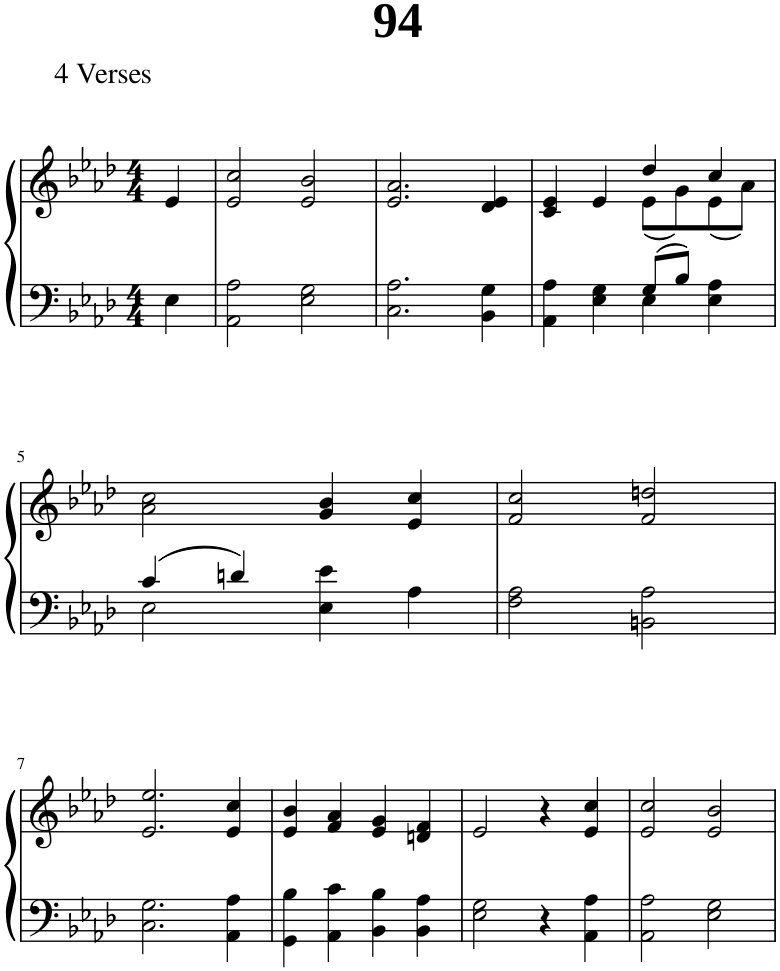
**kern	**kern
*part1	*part1
*staff2	*staff1
*I"Piano	*
*I'Pno.	*
*clefF4	*clefG2
*k[b-e-a-d-]	*k[b-e-a-d-]
*M4/4	*M4/4
=1	=1
4E-\	4e-/
=2	=2
2AA-\ 2A-\	2e-/ 2cc/
2E-\ 2G\	2e-/ 2b-/
=3	=3
2.C\ 2.A-\	2.e-/ 2.a-/
4BB-\ 4G\	4d-/ 4e-/
=4	=4
*^	*^
2ryy	4AA-\ 4A-\	4c/ 4e-/	2ryy
.	4E-\ 4G\	4e-/	.
8G/L	4E-\	4dd-/	(8e-\L
8B-/J	.	.	8g\)
4ryy	4E-\ 4A-\	4cc/	(8e-\
.	.	.	8a-\J)
*	*	*v	*v
!!LO:LB:g=z
=5	=5	=5
4c/	2E-\	2a-\ 2cc\
4dn/	.	.
2ryy	4E-\ 4e-\	4g/ 4b-/
.	4A-\	4e-/ 4cc/
*v	*v	*
=6	=6
2F\ 2A-\	2f/ 2cc/
2BBn\ 2A-\	2f/ 2ddn/
!!LO:LB:g=z
=7	=7
2.C\ 2.G\	2.e-/ 2.ee-/
4AA-\ 4A-\	4e-/ 4cc/
=8	=8
4GG\ 4B-\	4e-/ 4b-/
4AA-\ 4c\	4f/ 4a-/
4BB-\ 4B-\	4e-/ 4g/
4BB-\ 4A-\	4dn/ 4f/
=9	=9
2E-\ 2G\	2e-/
4r	4r
4AA-\ 4A-\	4e-/ 4cc/
=10	=10
2AA-\ 2A-\	2e-/ 2cc/
2E-\ 2G\	2e-/ 2b-/
=	=
*-	*-
